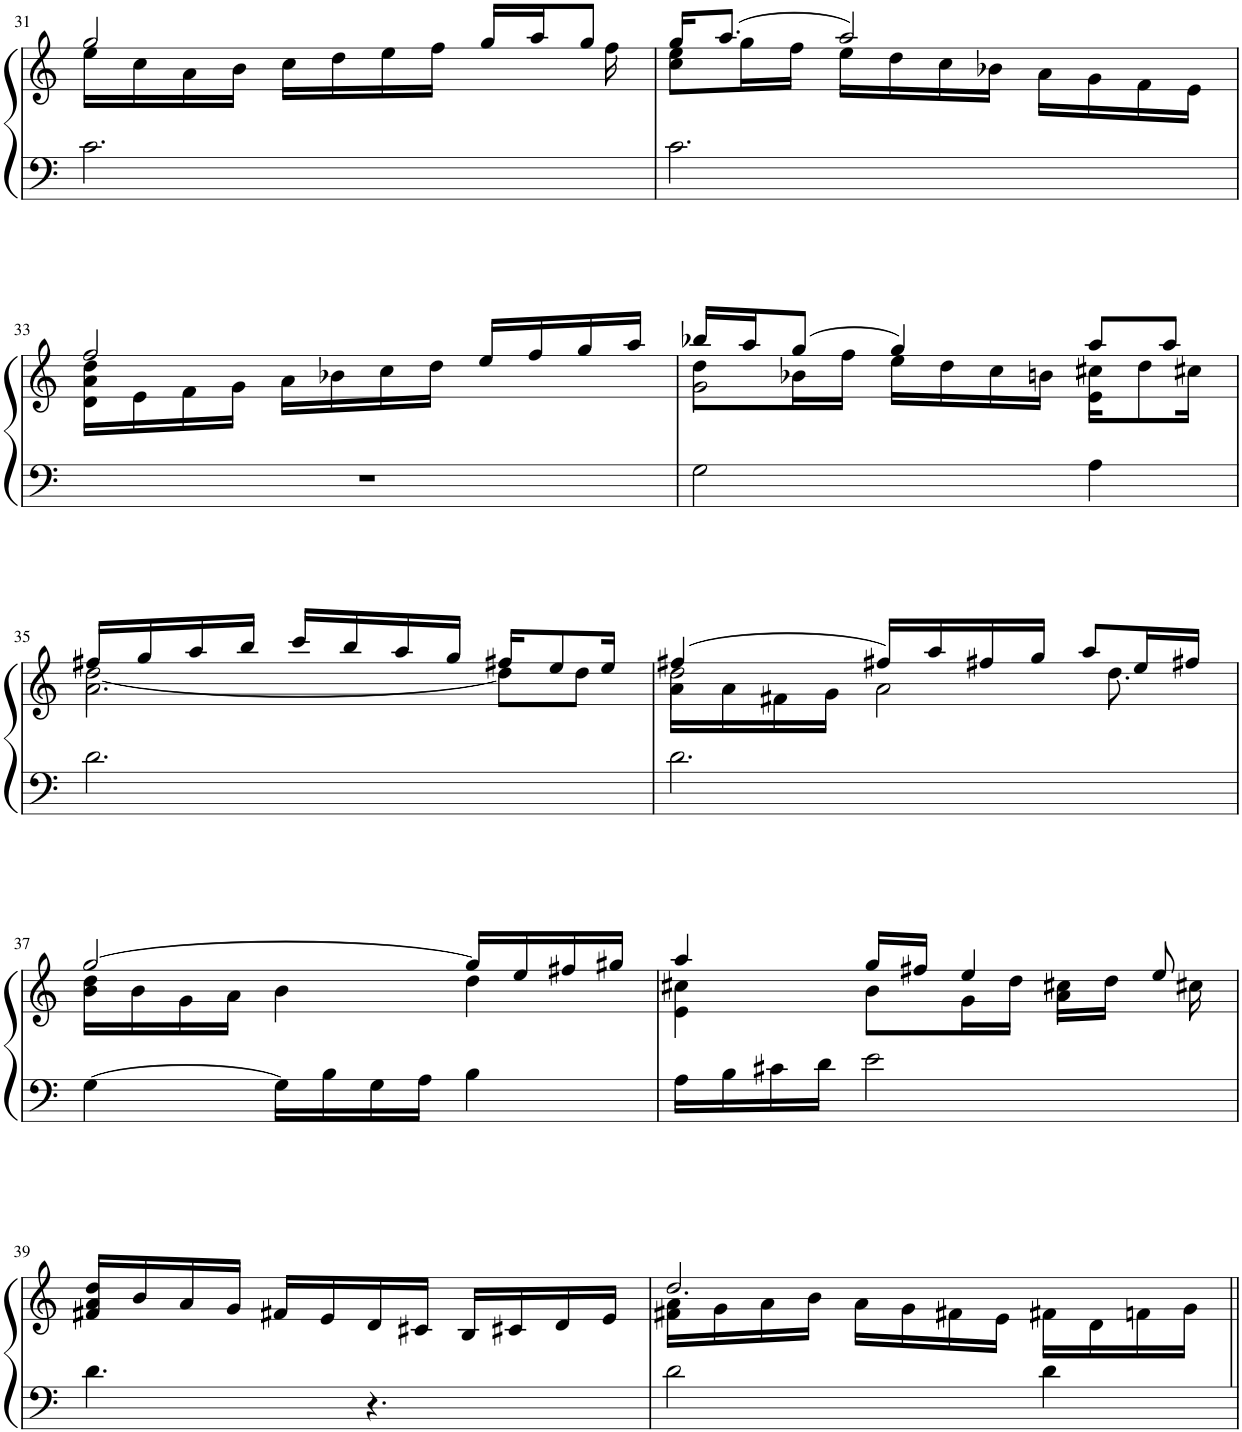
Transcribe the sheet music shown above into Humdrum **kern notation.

**kern	**kern
*part1	*part1
*staff2	*staff1
*I"Piano	*
*I'Pno.	*
!!LO:PB:g=z
*clefF4	*clefG2
*k[]	*k[]
*M3/4	*M3/4
=31	=31
*	*^
2.c\	2gg/	16ee\LL
.	.	16cc\
.	.	16a\
.	.	16b\JJ
.	.	16cc\LL
.	.	16dd\
.	.	16ee\
.	.	16ff\JJ
.	16gg/LL	8.ryy
.	16aa/J	.
.	8gg/J	.
.	.	16ff\
=32	=32	=32
2.c\	16gg/KL	8cc\ 8ee\L
.	[8.aa/J	.
.	.	16gg\L
.	.	16ff\JJ
.	2aa/]	16ee\LL
.	.	16dd\
.	.	16cc\
.	.	16b-X\JJ
.	.	16a\LL
.	.	16g\
.	.	16f\
.	.	16e\JJ
!!LO:LB:g=z	!!
=33	=33	=33
2.r	2ff/	16d\ 16a\ 16dd\LL
.	.	16e\
.	.	16f\
.	.	16g\JJ
.	.	16a\LL
.	.	16b-X\
.	.	16cc\
.	.	16dd\JJ
.	16ee/LL	4ryy
.	16ff/	.
.	16gg/	.
.	16aa/JJ	.
=34	=34	=34
*	*	*^
2G\	16bb-X/LL	8dd\L	2g\
.	16aa/J	.	.
.	[8gg/J	16b-X\L	.
.	.	16ff\JJ	.
.	4gg/]	16ee\LL	.
.	.	16dd\	.
.	.	16cc\	.
.	.	16bn\JJ	.
4A\	8aa/L	16cc#X\KL	4e\
.	.	8dd\	.
.	8aa/J	.	.
.	.	16cc#X\Jk	.
!!LO:LB:g=z	!!	!!
=35	=35	=35	=35
2.d\	16ff#X/LL	[2dd\	2.a\
.	16gg/	.	.
.	16aa/	.	.
.	16bb/JJ	.	.
.	16ccc/LL	.	.
.	16bb/	.	.
.	16aa/	.	.
.	16gg/JJ	.	.
.	16ff#X/KL	8dd\L]	.
.	8ee/	.	.
.	.	8dd\J	.
.	16ee/Jk	.	.
=36	=36	=36	=36
2.d\	[4ff#X/	2dd\	16a\LL
.	.	.	16a\
.	.	.	16f#X\
.	.	.	16g\JJ
.	16ff#X/LL]	.	2a\
.	16aa/	.	.
.	16ff#X/	.	.
.	16gg/JJ	.	.
.	8aa/L	16ryy	.
.	.	8.dd\	.
.	16ee/L	.	.
.	16ff#X/JJ	.	.
*	*	*v	*v
!!LO:LB:g=z
=37	=37	=37
[4G\	[2gg/	16b\ 16dd\LL
.	.	16b\
.	.	16g\
.	.	16a\JJ
16G\LL]	.	4b\
16B\	.	.
16G\	.	.
16A\JJ	.	.
4B\	16gg/LL]	4dd\
.	16ee/	.
.	16ff#X/	.
.	16gg#X/JJ	.
=38	=38	=38
*	*	*^
16A\LL	4aa/	4e\ 4cc#X\	2ryy
16B\	.	.	.
16c#X\	.	.	.
16d\JJ	.	.	.
2e\	16gg/LL	8b\L	.
.	16ff#X/JJ	.	.
.	4ee/	16g\L	.
.	.	16dd\JJ	.
.	.	16cc#X\LL	4a\
.	.	16dd\JJ	.
.	8ee/	16ryy	.
.	.	16cc#X\	.
*	*v	*v	*v
!!LO:LB:g=z
=39	=39
4.d\	16f#X/ 16a/ 16dd/LL
.	16b/
.	16a/
.	16g/JJ
.	16f#X/LL
.	16e/
4.r	16d/
.	16c#X/JJ
.	16B/LL
.	16c#X/
.	16d/
.	16e/JJ
=40	=40
*	*^
2d\	2.dd/	16f#X\ 16a\LL
.	.	16g\
.	.	16a\
.	.	16b\JJ
.	.	16a\LL
.	.	16g\
.	.	16f#X\
.	.	16e\JJ
4d\	.	16f#X\LL
.	.	16d\
.	.	16fn\
.	.	16g\JJ
*	*v	*v
=||	=||
*-	*-
